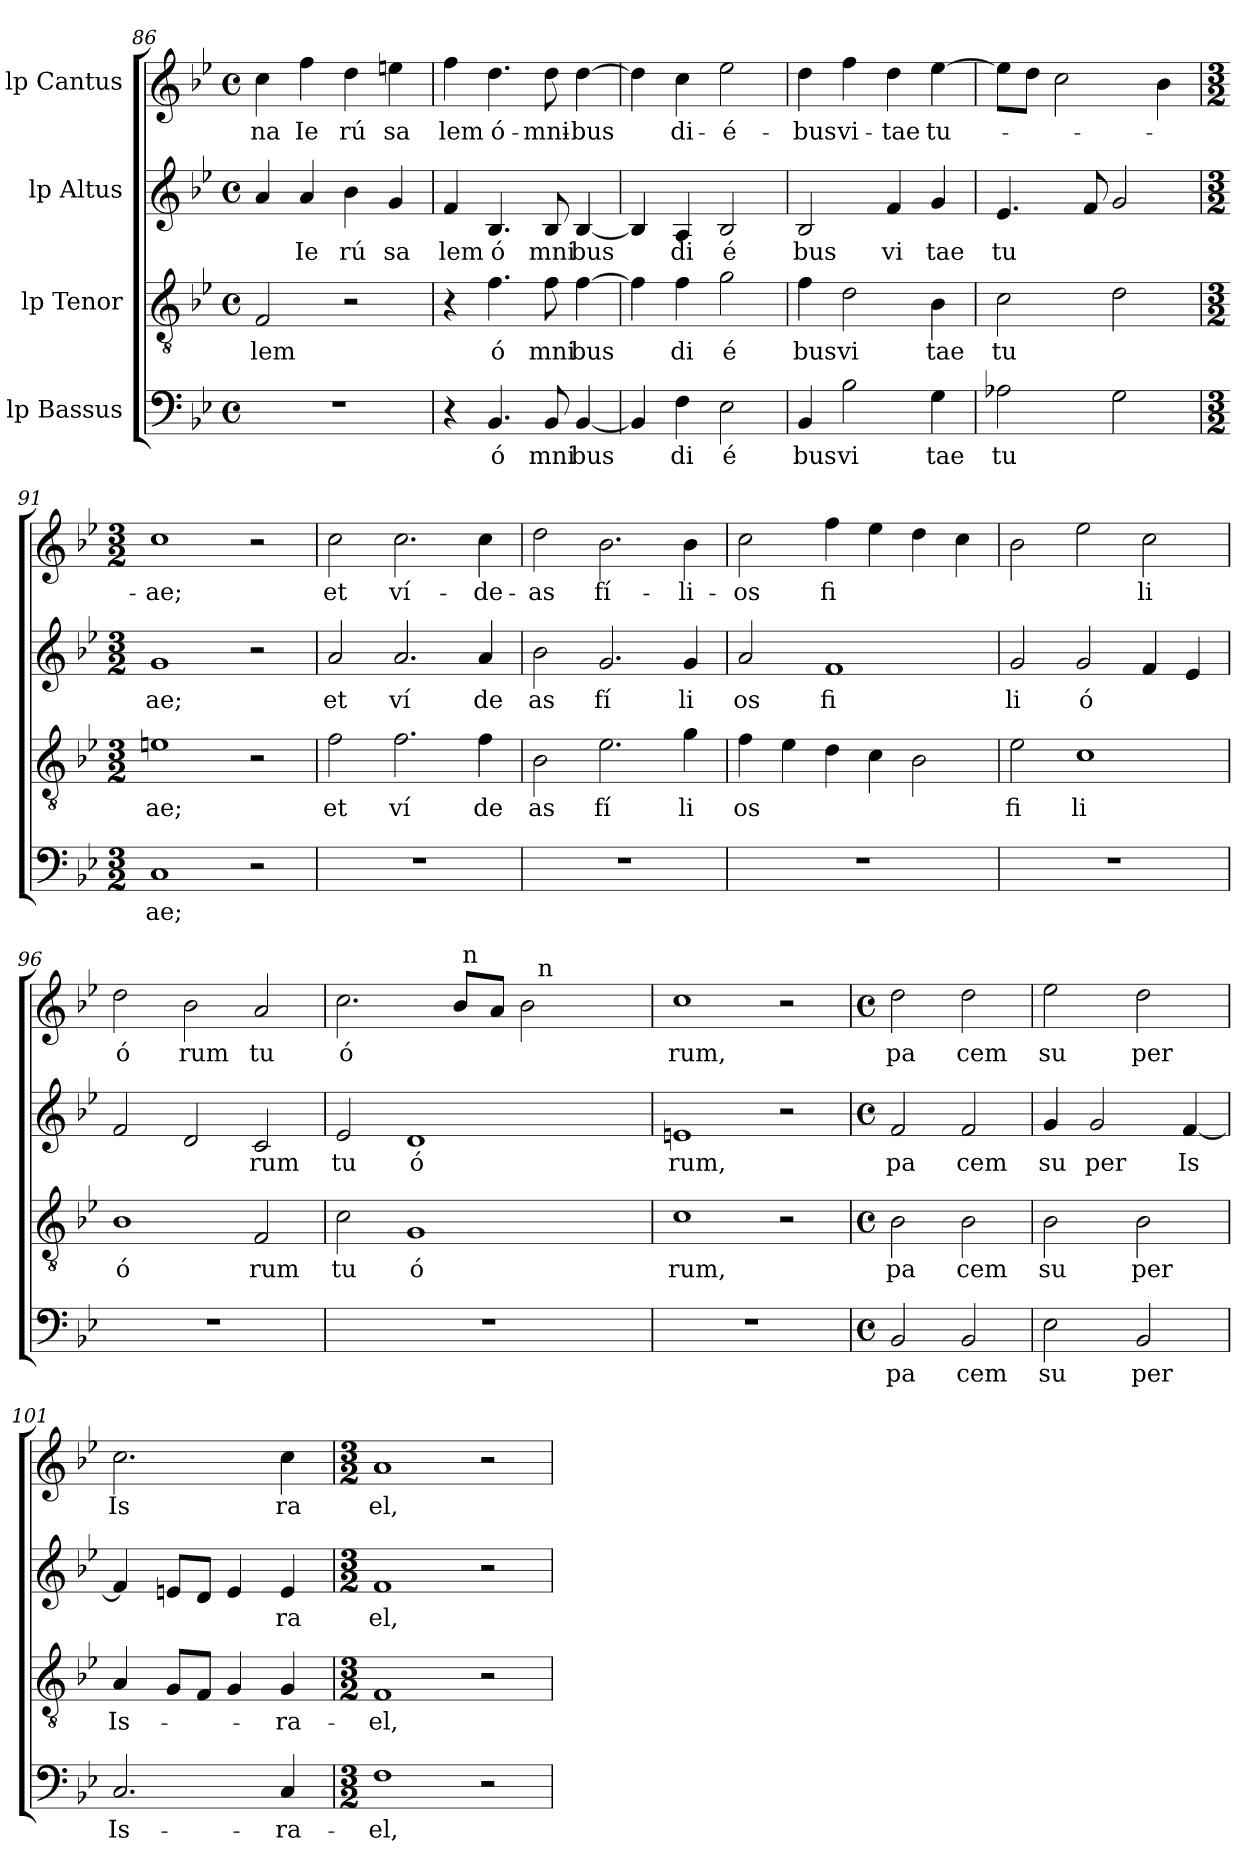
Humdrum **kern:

**kern	**text	**kern	**text	**kern	**text	**kern	**text
*part4	*part4	*part3	*part3	*part2	*part2	*part1	*part1
*staff4	*staff4	*staff3	*staff3	*staff2	*staff2	*staff1	*staff1
*I"lp Bassus	*	*I"lp Tenor	*	*I"lp Altus	*	*I"lp Cantus	*
*clefF4	*	*clefGv2	*	*clefG2	*	*clefG2	*
*k[b-e-]	*	*k[b-e-]	*	*k[b-e-]	*	*k[b-e-]	*
*B-:	*	*B-:	*	*B-:	*	*B-:	*
*M4/4	*	*M4/4	*	*M4/4	*	*M4/4	*
*met(c)	*	*met(c)	*	*met(c)	*	*met(c)	*
=86	=86	=86	=86	=86	=86	=86	=86
!	!	!	!LO:LY:b:cj	!	!	!	!LO:LY:b:cj
1r	.	2F/	lem	4a/	.	4cc\	na
!	!	!	!	!	!LO:LY:b:cj	!	!LO:LY:b:cj
.	.	.	.	4a/	Ie	4ff\	Ie
!	!	!	!	!	!LO:LY:b:cj	!	!LO:LY:b:cj
.	.	2r	.	4b-\	rú	4dd\	rú
!	!	!	!	!	!LO:LY:b:cj	!	!LO:LY:b:cj
.	.	.	.	4g/	sa	4een\	sa
!!LO:PB:g=z
=87	=87	=87	=87	=87	=87	=87	=87
!	!	!	!	!	!LO:LY:b:cj	!	!LO:LY:b:cj
4r	.	4r	.	4f/	lem	4ff\	lem
!	!LO:LY:b:cj	!	!LO:LY:b:cj	!	!LO:LY:b:cj	!	!LO:LY:b:cj
4.BB-/	ó	4.f\	ó	4.B-/	ó	4.dd\	ó-
!	!LO:LY:b:cj	!	!LO:LY:b:cj	!	!LO:LY:b:cj	!	!LO:LY:b:cj
8BB-/	mni	8f\	mni	8B-/	mni	8dd\	-mni-
!	!LO:LY:b:cj	!	!LO:LY:b:cj	!	!LO:LY:b:cj	!	!LO:LY:b:cj
[<4BB-/	bus	[>4f\	bus	[<4B-/	bus	[>4dd\	-bus
=88	=88	=88	=88	=88	=88	=88	=88
4BB-/]	.	4f\]	.	4B-/]	.	4dd\]	.
!	!LO:LY:b:cj	!	!LO:LY:b:cj	!	!LO:LY:b:cj	!	!LO:LY:b:cj
4F\	di	4f\	di	4A/	di	4cc\	di-
!	!LO:LY:b:cj	!	!LO:LY:b:cj	!	!LO:LY:b:cj	!	!LO:LY:b:cj
2E-\	é	2g\	é	2B-/	é	2ee-\	-é-
=89	=89	=89	=89	=89	=89	=89	=89
!	!LO:LY:b:cj	!	!LO:LY:b:cj	!	!LO:LY:b:cj	!	!LO:LY:b:cj
4BB-/	bus	4f\	bus	2B-/	bus	4dd\	-bus
!	!LO:LY:b:cj	!	!LO:LY:b:cj	!	!	!	!LO:LY:b:cj
2B-\	vi	2d\	vi	.	.	4ff\	vi-
!	!	!	!	!	!LO:LY:b:cj	!	!LO:LY:b:cj
.	.	.	.	4f/	vi	4dd\	-tae
!	!LO:LY:b:cj	!	!LO:LY:b:cj	!	!LO:LY:b:cj	!	!LO:LY:b:cj
4G\	tae	4B-\	tae	4g/	tae	[>4ee-\	tu-
=90	=90	=90	=90	=90	=90	=90	=90
!	!LO:LY:b:cj	!	!LO:LY:b:cj	!	!LO:LY:b:cj	!	!
2A-X\	tu	2c\	tu	4.e-/	tu	8ee-\L]	.
.	.	.	.	.	.	8dd\J	.
.	.	.	.	.	.	2cc\	.
.	.	.	.	8f/	.	.	.
2G\	.	2d\	.	2g/	.	.	.
.	.	.	.	.	.	4b-\	.
=91	=91	=91	=91	=91	=91	=91	=91
*M3/2	*	*M3/2	*	*M3/2	*	*M3/2	*
!	!LO:LY:b:cj	!	!LO:LY:b:cj	!	!LO:LY:b:cj	!	!LO:LY:b:cj
1C	ae;	1en	ae;	1g	ae;	1cc	-ae;
2r	.	2r	.	2r	.	2r	.
=92	=92	=92	=92	=92	=92	=92	=92
!LO:N:vis=1	!	!	!LO:LY:b:cj	!	!LO:LY:b:cj	!	!LO:LY:b:cj
1.r	.	2f\	et	2a/	et	2cc\	et
!	!	!	!LO:LY:b:cj	!	!LO:LY:b:cj	!	!LO:LY:b:cj
.	.	2.f\	ví	2.a/	ví	2.cc\	ví-
!	!	!	!LO:LY:b:cj	!	!LO:LY:b:cj	!	!LO:LY:b:cj
.	.	4f\	de	4a/	de	4cc\	-de-
=93	=93	=93	=93	=93	=93	=93	=93
!LO:N:vis=1	!	!	!LO:LY:b:cj	!	!LO:LY:b:cj	!	!LO:LY:b:cj
1.r	.	2B-\	as	2b-\	as	2dd\	-as
!	!	!	!LO:LY:b:cj	!	!LO:LY:b:cj	!	!LO:LY:b:cj
.	.	2.e-\	fí	2.g/	fí	2.b-\	fí-
!	!	!	!LO:LY:b:cj	!	!LO:LY:b:cj	!	!LO:LY:b:cj
.	.	4g\	li	4g/	li	4b-\	-li-
!!LO:LB:g=z
=94	=94	=94	=94	=94	=94	=94	=94
!LO:N:vis=1	!	!	!LO:LY:b:cj	!	!LO:LY:b:cj	!	!LO:LY:b:cj
1.r	.	4f\	os	2a/	os	2cc\	-os
.	.	4e-\	.	.	.	.	.
!	!	!	!	!	!LO:LY:b:cj	!	!LO:LY:b:cj
.	.	4d\	.	1f	fi	4ff\	fi
.	.	4c\	.	.	.	4ee-\	.
.	.	2B-\	.	.	.	4dd\	.
.	.	.	.	.	.	4cc\	.
=95	=95	=95	=95	=95	=95	=95	=95
!LO:N:vis=1	!	!	!LO:LY:b:cj	!	!LO:LY:b:cj	!	!
1.r	.	2e-\	fi	2g/	li	2b-\	.
!	!	!	!LO:LY:b:cj	!	!LO:LY:b:cj	!	!
.	.	1c	li	2g/	ó	2ee-\	.
!	!	!	!	!	!	!	!LO:LY:b:cj
.	.	.	.	4f/	.	2cc\	li
.	.	.	.	4e-/	.	.	.
=96	=96	=96	=96	=96	=96	=96	=96
!LO:N:vis=1	!	!	!LO:LY:b:cj	!	!	!	!LO:LY:b:cj
1.r	.	1B-	ó	2f/	.	2dd\	ó
!	!	!	!	!	!	!	!LO:LY:b:cj
.	.	.	.	2d/	.	2b-\	rum
!	!	!	!LO:LY:b:cj	!	!LO:LY:b:cj	!	!LO:LY:b:cj
.	.	2F/	rum	2c/	rum	2a/	tu
=97	=97	=97	=97	=97	=97	=97	=97
!LO:N:vis=1	!	!	!LO:LY:b:cj	!	!LO:LY:b:cj	!	!LO:LY:b:cj
*	*	*	*	*	*	*^	*
*	*	*	*	*	*	*	*^	*
1.r	.	2c\	tu	2e-/	tu	2.cc\	2ryy	1ryy	ó
!	!	!	!LO:LY:b:cj	!	!LO:LY:b:cj	!	!	!	!
.	.	1G	ó	1d	ó	.	4ryy	.	.
.	.	.	.	.	.	8b-/L	64ryy	.	.
!	!	!	!	!	!	!	!LO:TX:a:t=n	!	!
.	.	.	.	.	.	.	2ryy	.	.
.	.	.	.	.	.	8a/J	.	.	.
.	.	.	.	.	.	2b-\	.	32.ryy	.
!	!	!	!	!	!	!	!	!LO:TX:a:t=n	!
.	.	.	.	.	.	.	.	4ryy	.
.	.	.	.	.	.	.	8...ryy	.	.
.	.	.	.	.	.	.	.	8ryy	.
.	.	.	.	.	.	.	.	16ryy	.
.	.	.	.	.	.	.	.	64ryy	.
=98	=98	=98	=98	=98	=98	=98	=98	=98	=98
!LO:N:vis=1	!	!	!LO:LY:b:cj	!	!LO:LY:b:cj	!	!	!	!LO:LY:b:cj
*	*	*	*	*	*	*v	*v	*v	*
1.r	.	1c	rum,	1en	rum,	1cc	rum,
.	.	2r	.	2r	.	2r	.
=99	=99	=99	=99	=99	=99	=99	=99
*M4/4	*	*M4/4	*	*M4/4	*	*M4/4	*
*met(c)	*	*met(c)	*	*met(c)	*	*met(c)	*
!	!LO:LY:b:cj	!	!LO:LY:b:cj	!	!LO:LY:b:cj	!	!LO:LY:b:cj
2BB-/	pa	2B-\	pa	2f/	pa	2dd\	pa
!	!LO:LY:b:cj	!	!LO:LY:b:cj	!	!LO:LY:b:cj	!	!LO:LY:b:cj
2BB-/	cem	2B-\	cem	2f/	cem	2dd\	cem
=100	=100	=100	=100	=100	=100	=100	=100
!	!LO:LY:b:cj	!	!LO:LY:b:cj	!	!LO:LY:b:cj	!	!LO:LY:b:cj
2E-\	su	2B-\	su	4g/	su	2ee-\	su
!	!	!	!	!	!LO:LY:b:cj	!	!
.	.	.	.	2g/	per	.	.
!	!LO:LY:b:cj	!	!LO:LY:b:cj	!	!	!	!LO:LY:b:cj
2BB-/	per	2B-\	per	.	.	2dd\	per
!	!	!	!	!	!LO:LY:b:cj	!	!
.	.	.	.	[>4f/	Is	.	.
!!LO:LB:g=z
=101	=101	=101	=101	=101	=101	=101	=101
!	!LO:LY:b:cj	!	!LO:LY:b:cj	!	!	!	!LO:LY:b:cj
*	*	*^	*	*	*	*	*
2.C/	Is-	4A/	64ryy	Is-	4f/]	.	2.cc\	Is
.	.	.	2ryy	.	.	.	.	.
.	.	8G/L	.	.	8en/L	.	.	.
.	.	8F/J	.	.	8d/J	.	.	.
.	.	4G/	.	.	4e/	.	.	.
.	.	.	4ryy	.	.	.	.	.
!	!LO:LY:b:cj	!	!	!LO:LY:b:cj	!	!LO:LY:b:cj	!	!LO:LY:b:cj
4C/	-ra-	4G/	.	-ra-	4e/	ra	4cc\	ra
.	.	.	8...ryy	.	.	.	.	.
*	*	*v	*v	*	*	*	*	*
=102	=102	=102	=102	=102	=102	=102	=102
*M3/2	*	*M3/2	*	*M3/2	*	*M3/2	*
*	*	*^	*	*	*	*	*
!	!LO:LY:b:cj	!	!	!LO:LY:b:cj	!	!LO:LY:b:cj	!	!LO:LY:b:cj
*	*	*v	*v	*	*	*	*	*
1F	-el,	1F	-el,	1f	el,	1a	el,
2r	.	2r	.	2r	.	2r	.
=	=	=	=	=	=	=	=
*-	*-	*-	*-	*-	*-	*-	*-
